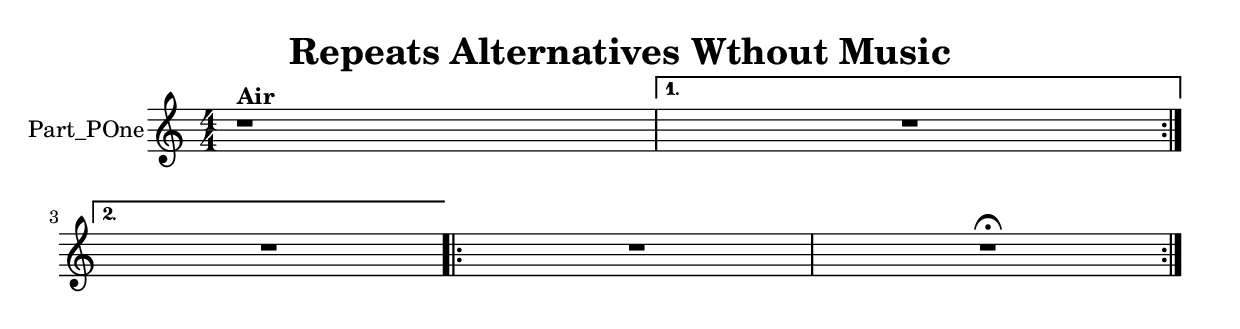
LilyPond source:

\version "2.24.0"

% Generated by xml2ly v0.9.70 (June 22, 2023)
% on Tuesday 2023-07-04 @ 05:59:34 CEST
% from "RepeatAlternativesWithoutMusic.xml"

% The conversion date was: Tuesday 2023-07-04 @ 05:59:34 CEST

% The conversion command as supplied was: 
%  xml2ly -auto-output-file-name -lilypond-generation-infos RepeatAlternativesWithoutMusic.xml -lilypond-comments
% or, with short option names:
%     RepeatAlternativesWithoutMusic.xml

\header {
  workCreditTypeTitle = "Repeats Alternatives Wthout Music"
  encodingDate        = "2012-10-15"
  software            = "CapToMusic.py CapXML to MusicXML converter version 1.11"
  title               = "Repeats Alternatives Wthout Music"
} % header

\paper {
  % horizontal-shift = 0.0\mm
  % indent = 0.0\mm
  % short-indent = 0.0\mm
  
  % markup-system-spacing-padding = 0.0\mm
  % between-system-space = 0.0\mm
  % page-top-space = 0.0\mm
  
  % page-count = -1
  % system-count = -1
  
  oddHeaderMarkup = ""
  evenHeaderMarkup = ""
  oddFooterMarkup = ""
  evenFooterMarkup = ""
} % paper

\layout {
  \context {
    \Score
    autoBeaming = ##f % to display tuplets brackets
  } % end of score context
  \context {
    \Voice
  } % end of voice context
} % layout

Part_POne_Staff_One_Voice_One = \absolute {
  \language "nederlands"
  
  \repeat volta 2 { % start of repeat
    % start of segment 1, line 66
    % start of measure 1 (kMeasureKindRegular), line 38
    
    \clef "treble"
    \key c \major
    \numericTimeSignature \time 4/4
    r1 ^\markup { \bold "Air" } | % 2
    \barNumberCheck #2
    % end of measure 1 (kMeasureKindRegular), line 0
    
    % end of segment 1, line 0
    % start of segment 3, line 85
    % end of segment 3, line 0
  } % end of repeat
  
  \alternative { % start of alternative
    { % start of repeat hooked ending
      % start of segment 2, line 71
      % start of measure 2 (kMeasureKindRegular), line 68
      R1 | % 3
      \barNumberCheck #3
      % end of measure 2 (kMeasureKindRegular), line 0
      
      % end of segment 2, line 0
    
    } % HAHA_1 % end of repeat hooked ending
    { % start of repeat hookless ending
      % start of segment 4, line 90
      % start of measure 3 (kMeasureKindRegular), line 85
      \break | % 3 \myLineBreak
      
      R1 | % 4
      \barNumberCheck #4
      % end of measure 3 (kMeasureKindRegular), line 0
      
      % end of segment 4, line 0
    
    } % HAHA_2 % end of repeat hookless ending
    
    
  } % end of alternative
  
  
  \repeat volta 2 { % start of repeat
    % start of segment 6, line 106
    % start of measure 4 (kMeasureKindRegular), line 102
    R1 | % 5
    \barNumberCheck #5
    % end of measure 4 (kMeasureKindRegular), line 0
    
    % start of measure 5 (kMeasureKindRegular), line 115
    R1 \fermata | % 6
    \barNumberCheck #6
    % end of measure 5 (kMeasureKindRegular), line 0
    
    % end of segment 6, line 0
  } % end of repeat
} % end of voice Part_P1_Staff_1_Voice_1

\book {

  \score {
    << % start of parallel music
      % start of implicit part group block
      \new Staff = "Part_POne_Staff_One"
      \with {
        instrumentName = "Part_POne"
      }
      << % start of staff block for "Part_POne_Staff_One"
        \context Voice = "Part_POne_Staff_One_Voice_One" <<
          \Part_POne_Staff_One_Voice_One
        >> % end of voice command for voice Part_P1_Staff_1_Voice_1
      >> % end of staff block for "Part_POne_Staff_One", fStaffBlocksCounter: 1, fNumberOfStaffBlocksElements: 1
       % end of implicit part group block PartGroup_0 ('-1', partGroupName "***IMPLICIT OUTER-MOST PART GROUP***", fPartGroupImplicitKind: kPartGroupImplicitOuterMostYes % end of explicit part group block PartGroup_0 ('-1', partGroupName "***IMPLICIT OUTER-MOST PART GROUP***", fPartGroupImplicitKind: kPartGroupImplicitOuterMostYes
    >> % end of parallel music
    
    \layout {
      \context {
        \Score
        autoBeaming = ##f % to display tuplets brackets
      } % end of score context
      \context {
        \Voice
      } % end of voice context
    } % layout
    
    \midi {
      \tempo 16= 360
    }
  } % end of score
  
} % end of book
